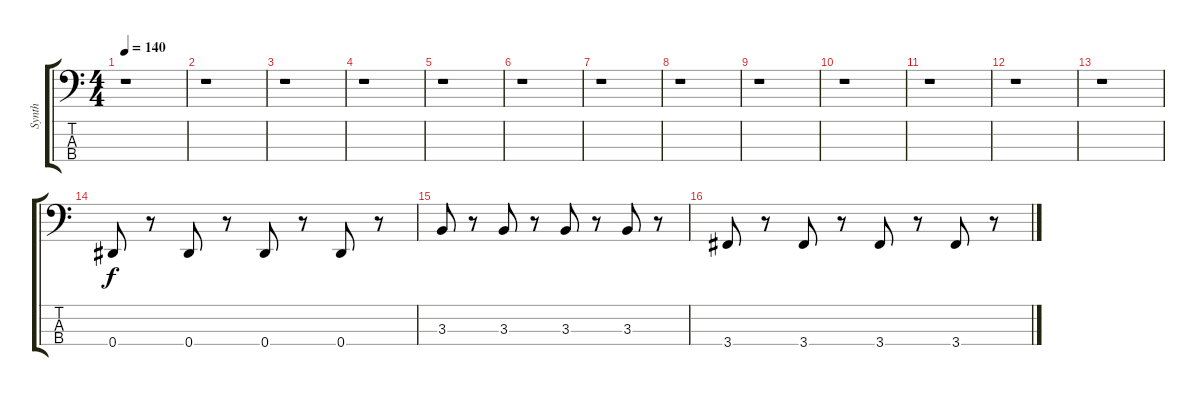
\track ("Synth" "Synth") {instrument synthbass2}
\staff {score tabs}
\tuning (Gb2 Db2 Ab1 Eb1) {hide}
\ts (4 4)
\tempo 140
\clef f4
\ks c
r.1{dy f} |
r.1 |
r.1 |
r.1 |
r.1 |
r.1 |
r.1 |
r.1 |
r.1 |
r.1 |
r.1 |
r.1 |
r.1 |
0.4.8 r.8 0.4.8 r.8 0.4.8 r.8 0.4.8 r.8 |
3.3.8 r.8 3.3.8 r.8 3.3.8 r.8 3.3.8 r.8 |
3.4.8 r.8 3.4.8 r.8 3.4.8 r.8 3.4.8 r.8
